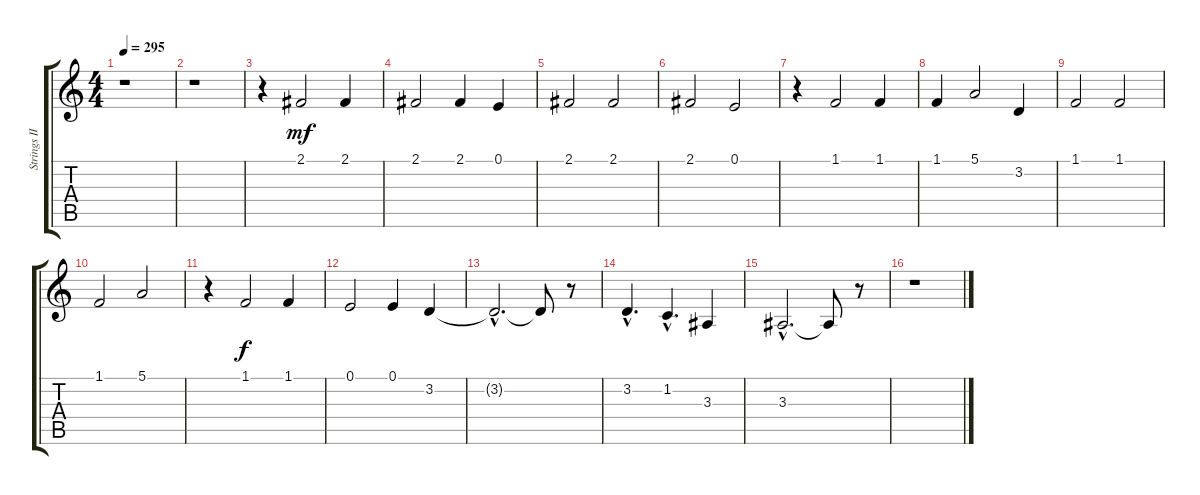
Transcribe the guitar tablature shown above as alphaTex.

\track ("Strings II" "Strings II") {instrument tremolostrings}
\staff {score tabs}
\tuning (E4 B3 G3 D3 A2 E2) {hide}
\ts (4 4)
\tempo 295
\clef g2
\ks c
r.1{dy f} |
r.1 |
r.4 2.1.2{dy mf volume 11 instrument lead6voice} 2.1.4 |
2.1.2 2.1.4 0.1.4 |
2.1.2 2.1.2 |
2.1.2 0.1.2 |
r.4 1.1.2 1.1.4 |
1.1.4 5.1.2 3.2.4 |
1.1.2 1.1.2 |
1.1.2 5.1.2 |
r.4 1.1.2{dy f} 1.1.4 |
0.1.2 0.1.4 3.2.4 |
3.2{hac t}.2{d} 3.2{t}.8 r.8 |
3.2{hac}.4{d} 1.2{hac}.4{d} 3.3.4 |
3.3{hac}.2{d} 3.3{t}.8 r.8 |
r.1
